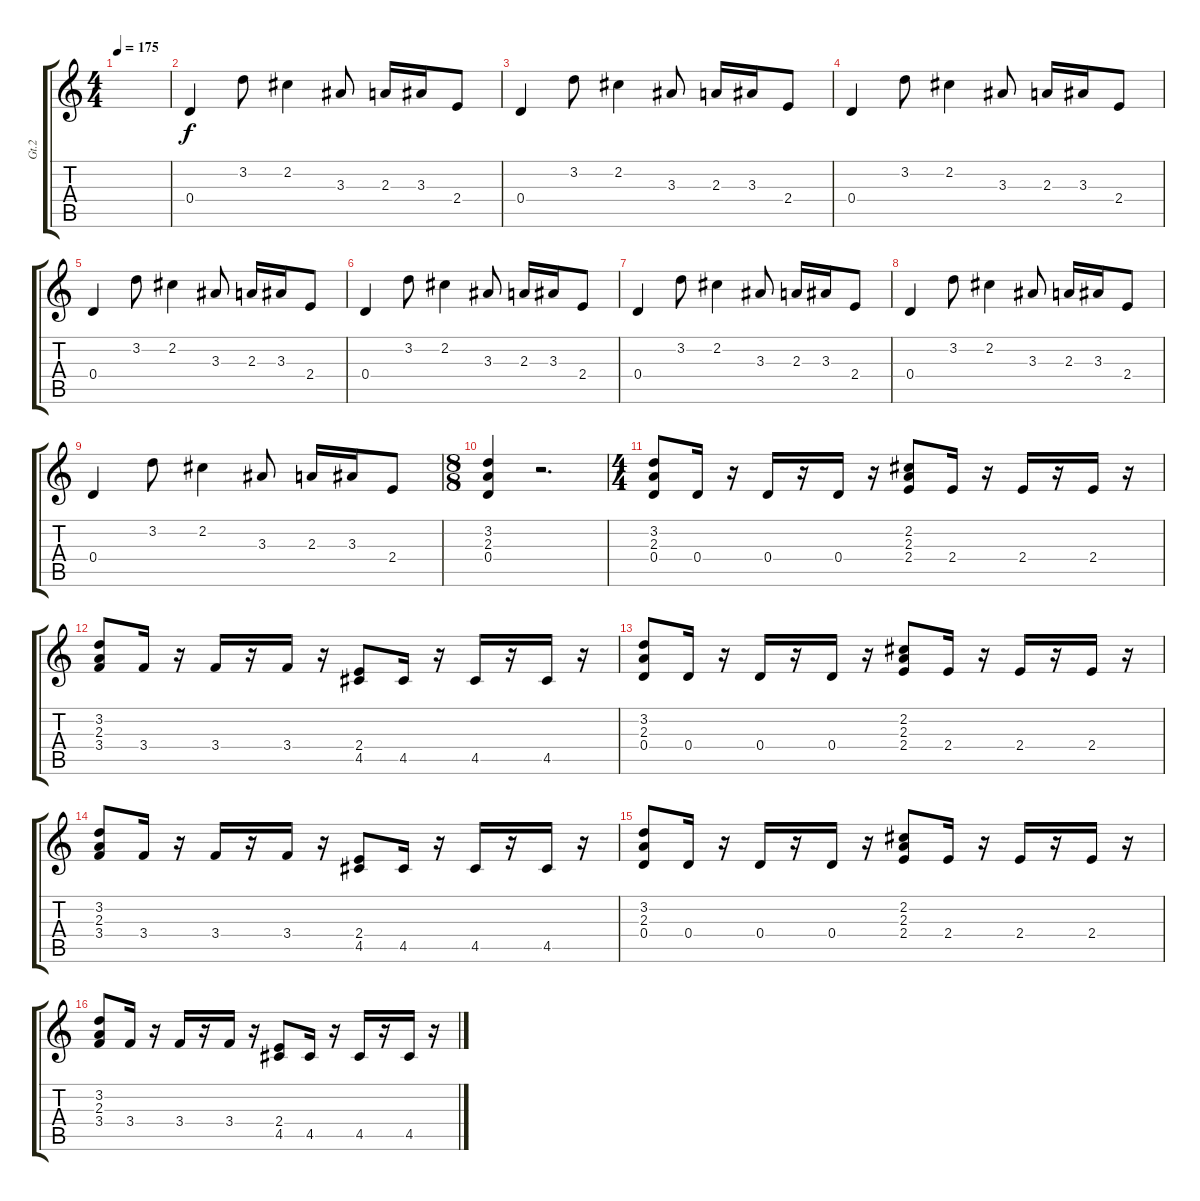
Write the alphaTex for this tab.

\track ("Gt.2" "Gt.2") {instrument overdrivenguitar}
\staff {score tabs}
\tuning (E4 B3 G3 D3 A2 E2) {hide}
\ts (4 4)
\tempo 175
\clef g2
\ks c
|
0.4.4 3.2.8 2.2.4 3.3.8 2.3.16 3.3.16 2.4.8 |
0.4.4 3.2.8 2.2.4 3.3.8 2.3.16 3.3.16 2.4.8 |
0.4.4 3.2.8 2.2.4 3.3.8 2.3.16 3.3.16 2.4.8 |
0.4.4 3.2.8 2.2.4 3.3.8 2.3.16 3.3.16 2.4.8 |
0.4.4 3.2.8 2.2.4 3.3.8 2.3.16 3.3.16 2.4.8 |
0.4.4 3.2.8 2.2.4 3.3.8 2.3.16 3.3.16 2.4.8 |
0.4.4 3.2.8 2.2.4 3.3.8 2.3.16 3.3.16 2.4.8 |
0.4.4 3.2.8 2.2.4 3.3.8 2.3.16 3.3.16 2.4.8 |
\ts (8 8)
(3.2 2.3 0.4).4 r.2{d} |
\ts (4 4)
(3.2 2.3 0.4).8 0.4.16 r.16 0.4.16 r.16 0.4.16 r.16 (2.2 2.3 2.4).8 2.4.16 r.16 2.4.16 r.16 2.4.16 r.16 |
(3.2 2.3 3.4).8 3.4.16 r.16 3.4.16 r.16 3.4.16 r.16 (2.4 4.5).8 4.5.16 r.16 4.5.16 r.16 4.5.16 r.16 |
(3.2 2.3 0.4).8 0.4.16 r.16 0.4.16 r.16 0.4.16 r.16 (2.2 2.3 2.4).8 2.4.16 r.16 2.4.16 r.16 2.4.16 r.16 |
(3.2 2.3 3.4).8 3.4.16 r.16 3.4.16 r.16 3.4.16 r.16 (2.4 4.5).8 4.5.16 r.16 4.5.16 r.16 4.5.16 r.16 |
(3.2 2.3 0.4).8 0.4.16 r.16 0.4.16 r.16 0.4.16 r.16 (2.2 2.3 2.4).8 2.4.16 r.16 2.4.16 r.16 2.4.16 r.16 |
(3.2 2.3 3.4).8 3.4.16 r.16 3.4.16 r.16 3.4.16 r.16 (2.4 4.5).8 4.5.16 r.16 4.5.16 r.16 4.5.16 r.16
